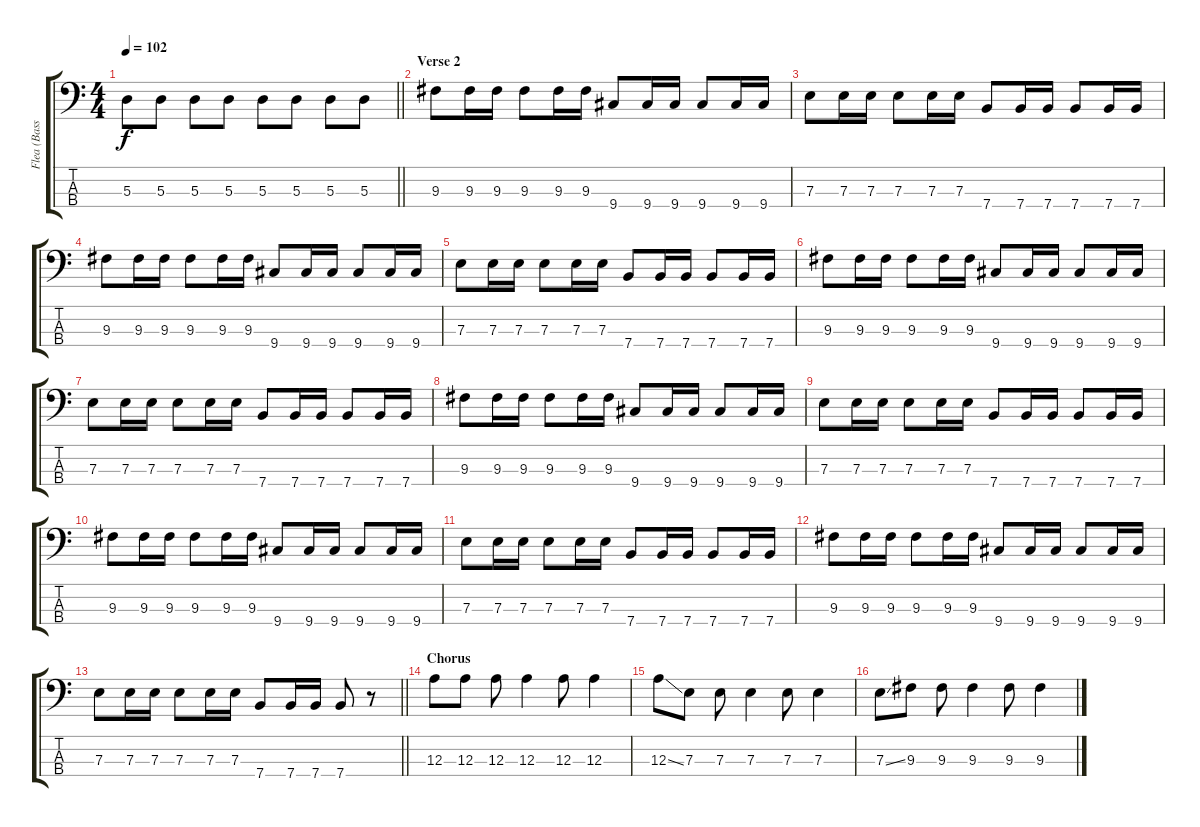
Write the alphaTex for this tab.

\track ("Flea (Bass)" "Flea (Bass") {instrument electricbassfinger}
\staff {score tabs}
\tuning (G2 D2 A1 E1) {hide}
\ts (4 4)
\tempo 102
\clef f4
\barLineRight lightlight
\ks c
5.3.8{dy f} 5.3.8 5.3.8 5.3.8 5.3.8 5.3.8 5.3.8 5.3.8 |
\section ("" "Verse 2")
9.3.8 9.3.16 9.3.16 9.3.8 9.3.16 9.3.16 9.4.8 9.4.16 9.4.16 9.4.8 9.4.16 9.4.16 |
7.3.8 7.3.16 7.3.16 7.3.8 7.3.16 7.3.16 7.4.8 7.4.16 7.4.16 7.4.8 7.4.16 7.4.16 |
9.3.8 9.3.16 9.3.16 9.3.8 9.3.16 9.3.16 9.4.8 9.4.16 9.4.16 9.4.8 9.4.16 9.4.16 |
7.3.8 7.3.16 7.3.16 7.3.8 7.3.16 7.3.16 7.4.8 7.4.16 7.4.16 7.4.8 7.4.16 7.4.16 |
9.3.8 9.3.16 9.3.16 9.3.8 9.3.16 9.3.16 9.4.8 9.4.16 9.4.16 9.4.8 9.4.16 9.4.16 |
7.3.8 7.3.16 7.3.16 7.3.8 7.3.16 7.3.16 7.4.8 7.4.16 7.4.16 7.4.8 7.4.16 7.4.16 |
9.3.8 9.3.16 9.3.16 9.3.8 9.3.16 9.3.16 9.4.8 9.4.16 9.4.16 9.4.8 9.4.16 9.4.16 |
7.3.8 7.3.16 7.3.16 7.3.8 7.3.16 7.3.16 7.4.8 7.4.16 7.4.16 7.4.8 7.4.16 7.4.16 |
9.3.8 9.3.16 9.3.16 9.3.8 9.3.16 9.3.16 9.4.8 9.4.16 9.4.16 9.4.8 9.4.16 9.4.16 |
7.3.8 7.3.16 7.3.16 7.3.8 7.3.16 7.3.16 7.4.8 7.4.16 7.4.16 7.4.8 7.4.16 7.4.16 |
9.3.8 9.3.16 9.3.16 9.3.8 9.3.16 9.3.16 9.4.8 9.4.16 9.4.16 9.4.8 9.4.16 9.4.16 |
\barLineRight lightlight
7.3.8 7.3.16 7.3.16 7.3.8 7.3.16 7.3.16 7.4.8 7.4.16 7.4.16 7.4.8 r.8 |
\section ("" "Chorus")
12.3.8 12.3.8 12.3.8 12.3.4 12.3.8 12.3.4 |
12.3{ss}.8 7.3.8 7.3.8 7.3.4 7.3.8 7.3.4 |
7.3{ss}.8 9.3.8 9.3.8 9.3.4 9.3.8 9.3.4
